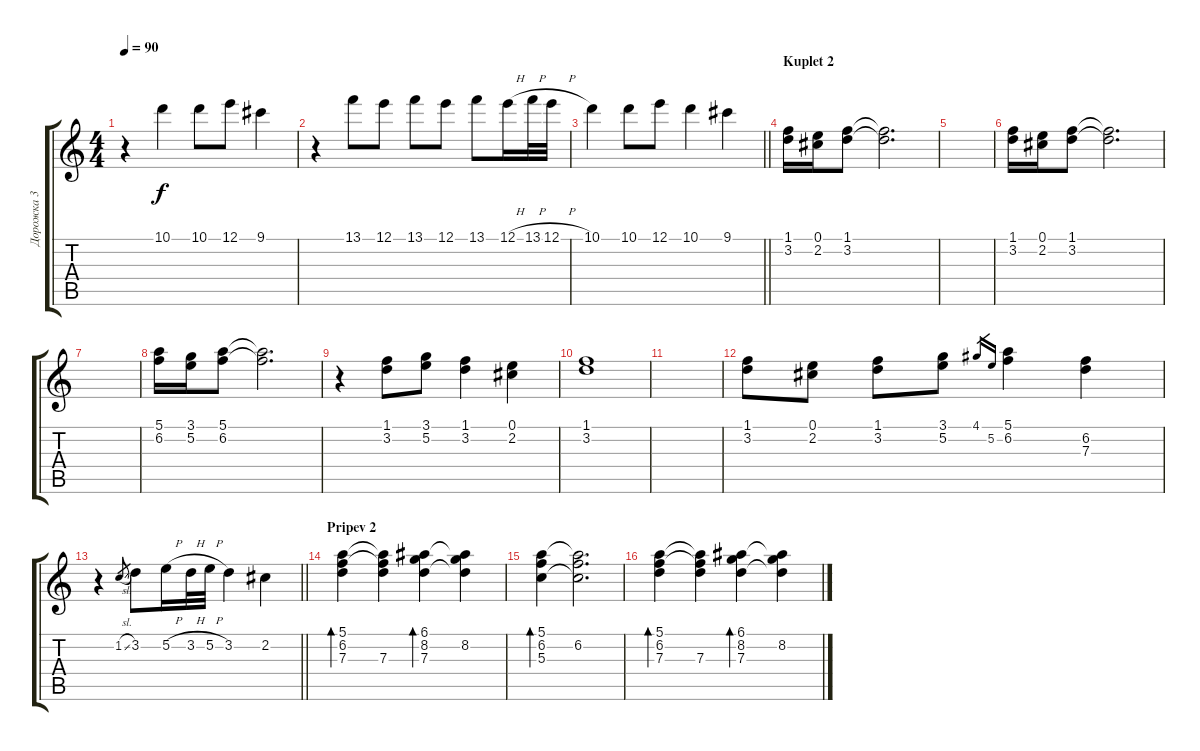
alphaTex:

\track ("Дорожка 3" "Дорожка 3") {instrument acousticguitarsteel}
\staff {score tabs}
\tuning (E4 B3 G3 D3 A2 E2) {hide}
\ts (4 4)
\tempo 90
\clef g2
\ks c
r.4{dy f} 10.1.4 10.1.8 12.1.8 9.1.4 |
r.4 13.1.8 12.1.8 13.1.8 12.1.8 13.1.8 12.1{h}.16 13.1{h}.32 12.1{h}.32 |
\barLineRight lightlight
10.1.4 10.1.8 12.1.8 10.1.4 9.1.4 |
\section ("" "Kuplet 2")
(1.1 3.2).16 (0.1 2.2).16 (1.1 3.2).8 (1.1{t} 3.2{t}).2{d} |
|
(1.1 3.2).16 (0.1 2.2).16 (1.1 3.2).8 (1.1{t} 3.2{t}).2{d} |
|
(5.1 6.2).16 (3.1 5.2).16 (5.1 6.2).8 (5.1{t} 6.2{t}).2{d} |
r.4 (1.1 3.2).8 (3.1 5.2).8 (1.1 3.2).4 (0.1 2.2).4 |
(1.1 3.2).1 |
|
(1.1 3.2).8 (0.1 2.2).8 (1.1 3.2).8 (3.1 5.2).8 4.1.16{gr} 5.2.16{gr} (5.1 6.2).4 (6.2 7.3).4 |
\barLineRight lightlight
r.4 1.2{sl}.8{gr} 3.2.8 5.2{h}.16 3.2{h}.32 5.2{h}.32 3.2.4 2.2.4 |
\section ("" "Pripev 2")
(5.1 6.2 7.3).4{bd 60} (5.1{t} 6.2{t} 7.3).4 (6.1 8.2 7.3).4{bd 60} (6.1{t} 8.2 7.3{t}).4 |
(5.1 6.2 5.3).4{bd 60} (5.1{t} 6.2 5.3{t}).2{d} |
(5.1 6.2 7.3).4{bd 60} (5.1{t} 6.2{t} 7.3).4 (6.1 8.2 7.3).4{bd 60} (6.1{t} 8.2 7.3{t}).4
